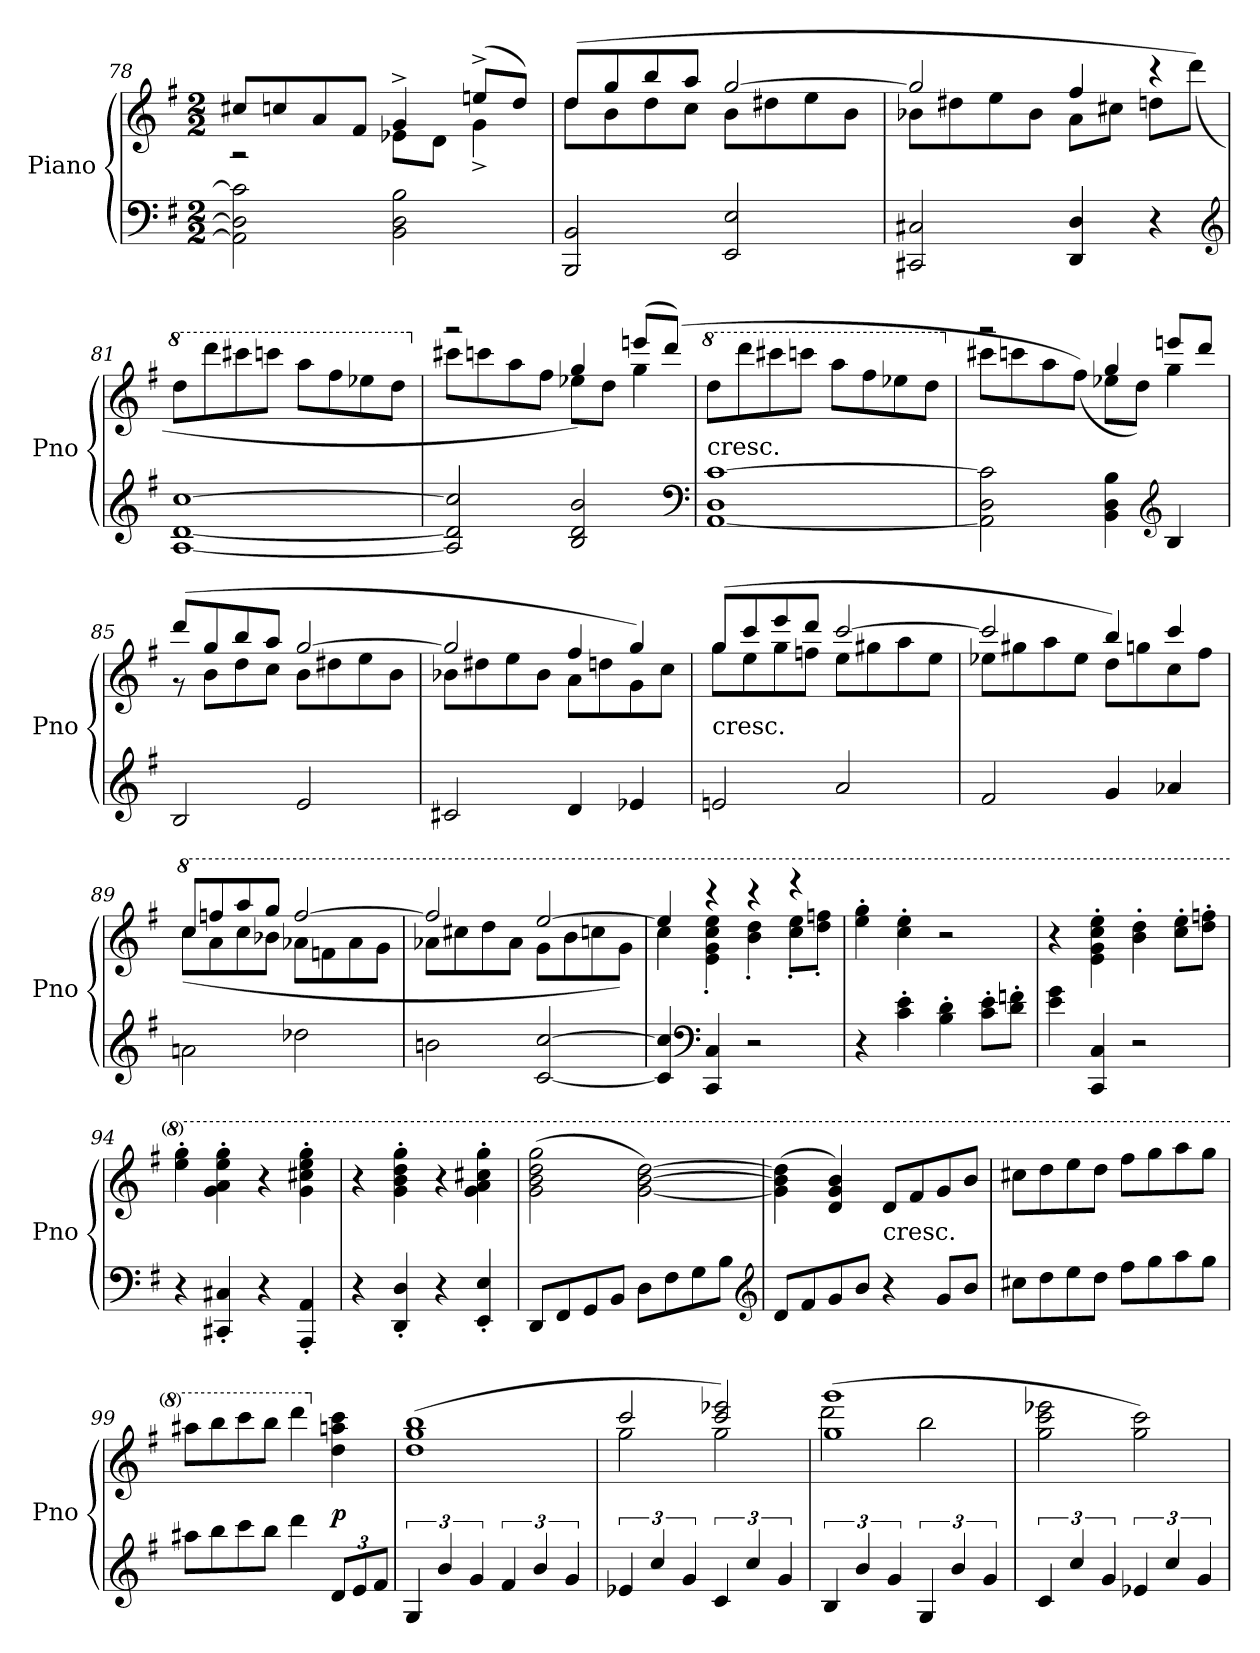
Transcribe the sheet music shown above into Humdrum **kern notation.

**kern	**kern	**dynam
*part1	*part1	*part1
*staff2	*staff1	*staff1/2
*I"Piano	*	*
*I'Pno	*	*
*clefF4	*clefG2	*
*k[f#]	*k[f#]	*
*M2/2	*M2/2	*
=78	=78	=78
*	*^	*
2AA]\ 2D]\ 2c]\	8cc#X/L	2r	.
.	8ccn/	.	.
.	8a/	.	.
.	8f#/J	.	.
2BB\ 2D\ 2B\	4g^/	8e-X\L	.
.	.	8d\J	.
.	(8een^/L	4g^\	.
.	8dd/J)	.	.
=79	=79	=79	=79
2BBB/ 2BB/	(8dd/L	8dd\L	.
.	8gg/	8b\	.
.	8bb/	8dd\	.
.	8aa/J	8cc\J	.
2EE/ 2E/	[2gg/	8b\L	.
.	.	8dd#X\	.
.	.	8ee\	.
.	.	8b\J	.
=80	=80	=80	=80
2CC#X/ 2C#X/	2gg/]	8b-X\L	.
.	.	8dd#X\	.
.	.	8ee\	.
.	.	8b-\J	.
4DD/ 4D/	4ff#/	8a\L	.
.	.	8cc#X\J	.
4r	4r	8ddn\L	.
.	.	(8ddd\J)	.
*	*v	*v	*
*clefG2	*	*
=81	=81	=81
*	*8va	*
*	*^	*
!	!LO:TX:c:t=cresc.	!	!
*	*v	*v	*
[1A [1d [1cc	8ddd\L	.
.	8dddd\	.
.	8cccc#X\	.
.	8ccccn\J	.
.	8aaa\L	.
.	8fff#\	.
.	8eee-X\	.
.	8ddd\J	.
=82	=82	=82
*	*X8va	*
*	*^	*
2A]/ 2d]/ 2cc]/	2r	8ccc#X\L	.
.	.	8cccn\	.
.	.	8aa\	.
.	.	8ff#\J	.
2B/ 2d/ 2b/	4gg/)	8ee-X\L	.
.	.	8dd\J	.
.	(8eeen/L	4gg\	.
.	(8ddd/J)	.	.
*	*v	*v	*
*clefF4	*	*
=83	=83	=83
*	*8va	*
!	!LO:TX:c:t=cresc.	!
[1AA 1D [1c	8ddd\L	.
.	8dddd\	.
.	8cccc#X\	.
.	8ccccn\J	.
.	8aaa\L	.
.	8fff#\	.
.	8eee-X\	.
.	8ddd\J	.
=84	=84	=84
*	*X8va	*
*	*^	*
2AA]\ 2D\ 2c]\	2r	8ccc#X\L	.
.	.	8cccn\	.
.	.	8aa\	.
.	.	(8ff#\J)	.
4BB\ 4D\ 4B\	4gg/	8ee-X\L	.
.	.	8dd\J)	.
*clefG2	*	*	*
4B/	8eeen/L	4gg\	.
.	8ddd/J	.	.
=85	=85	=85	=85
2B/	(8ddd/L	8r	.
.	8gg/	8b\L	.
.	8bb/	8dd\	.
.	8aa/J	8cc\J	.
2e/	[2gg/	8b\L	.
.	.	8dd#X\	.
.	.	8ee\	.
.	.	8b\J	.
=86	=86	=86	=86
2c#X/	2gg/]	8b-X\L	.
.	.	8dd#X\	.
.	.	8ee\	.
.	.	8b-\J	.
4d/	4ff#/	8a\L	.
.	.	8ddn\	.
4e-X/	4gg/)	8g\	.
.	.	8cc\J	.
=87	=87	=87	=87
!	!LO:TX:c:t=cresc.	!	!
2en/	(8gg/L	8gg\L	.
.	8ccc/	8ee\	.
.	8eee/	8gg\	.
.	8ddd/J	8ffn\J	.
2a/	[2ccc/	8ee\L	.
.	.	8gg#X\	.
.	.	8aa\	.
.	.	8ee\J	.
=88	=88	=88	=88
2f#/	2ccc/]	8ee-X\L	.
.	.	8gg#X\	.
.	.	8aa\	.
.	.	8ee-\J	.
4g/	4bb/)	8dd\L	.
.	.	8ggn\	.
4a-X/	4ccc/	8cc\	.
.	.	8ff#\J	.
=89	=89	=89	=89
*	*8va	*	*
2an\	8ccc/L	(8ccc\L	.
.	8fffn/	8aa\	.
.	8aaa/	8ccc\	.
.	8ggg/J	8bb-X\J	.
2dd-X\	[2fff/	8aa-X\L	.
.	.	8ffn\	.
.	.	8aa-\	.
.	.	8gg\J	.
=90	=90	=90	=90
2bn\	2fff/]	8aa-X\L	.
.	.	8ccc#X\	.
.	.	8ddd\	.
.	.	8aa-\J	.
[2c/ [2cc/	[2eee/	8gg\L	.
.	.	8bb\	.
.	.	8cccn\	.
.	.	8gg\J)	.
=91	=91	=91	=91
4c]/ 4cc]/	4eee/]	4ccc\	.
*clefF4	*	*	*
4CC/ 4C/	4r	4ee'\ 4gg'\ 4ccc'\ 4eee'\	.
2r	4r	4bb'\ 4ddd'\	.
.	4r	8ccc'\ 8eee'\L	.
.	.	8ddd'\ 8fffn'\J	.
*	*v	*v	*
=92	=92	=92
4r	4eee'\ 4ggg'\	.
4c'\ 4e'\	4ccc'\ 4eee'\	.
4B'\ 4d'\	2r	.
8c'\ 8e'\L	.	.
8d'\ 8fn'\J	.	.
=93	=93	=93
4e\ 4g\	4r	.
4CC/ 4C/	4ee'\ 4gg'\ 4ccc'\ 4eee'\	.
2r	4bb'\ 4ddd'\	.
.	8ccc'\ 8eee'\L	.
.	8ddd'\ 8fffn'\J	.
=94	=94	=94
4r	4eee'\ 4ggg'\	.
4CC#X'/ 4C#X'/	4gg'\ 4aa'\ 4eee'\ 4ggg'\	.
4r	4r	.
4AAA'/ 4AA'/	4gg'\ 4ccc#X'\ 4eee'\ 4ggg'\	.
=95	=95	=95
4r	4r	.
4DD'/ 4D'/	4gg'\ 4bb'\ 4ddd'\ 4ggg'\	.
4r	4r	.
4EE'/ 4E'/	4gg'\ 4aa'\ 4ccc#X'\ 4ggg'\	.
=96	=96	=96
8DD/L	(2gg\ 2bb\ 2ddd\ 2ggg\	.
8FF#/	.	.
8GG/	.	.
8BB/J	.	.
8D\L	[2gg\ [2bb\ [2ddd\)	.
8F#\	.	.
8G\	.	.
8B\J	.	.
*clefG2	*	*
=97	=97	=97
8d/L	(4gg]\ 4bb]\ 4ddd]\	.
8f#/	.	.
8g/	4dd/ 4gg/ 4bb/)	.
8b/J	.	.
!	!LO:TX:c:t=cresc.	!
4r	8dd/L	.
.	8ff#/	.
8g/L	8gg/	.
8b/J	8bb/J	.
=98	=98	=98
8cc#X\L	8ccc#X\L	.
8dd\	8ddd\	.
8ee\	8eee\	.
8dd\J	8ddd\J	.
8ff#\L	8fff#\L	.
8gg\	8ggg\	.
8aa\	8aaa\	.
8gg\J	8ggg\J	.
=99	=99	=99
8aa#X\L	8aaa#X\L	.
8bb\	8bbb\	.
8ccc\	8cccc\	.
8bb\J	8bbb\J	.
4ddd\	4dddd\	.
*	*X8va	*
12d/L	4dd\ 4aan\ 4ccc\	p
12e/	.	.
12f#/J	.	.
=100	=100	=100
6G/	(1dd 1gg 1bb	.
6b/	.	.
6g/	.	.
6f#/	.	.
6b/	.	.
6g/	.	.
=101	=101	=101
*	*^	*
6e-X/	2ccc/	2gg\	.
6cc/	.	.	.
6g/	.	.	.
6c/	2ccc/ 2eee-X/)	2gg\	.
6cc/	.	.	.
6g/	.	.	.
=102	=102	=102	=102
6B/	(1gg 1ggg	2ddd\	.
6b/	.	.	.
6g/	.	.	.
6G/	.	2bb\	.
6b/	.	.	.
6g/	.	.	.
*	*v	*v	*
=103	=103	=103
6c/	2gg\ 2ccc\ 2eee-X\	.
6cc/	.	.
6g/	.	.
6e-X/	2gg\ 2ccc\)	.
6cc/	.	.
6g/	.	.
=	=	=
*-	*-	*-
